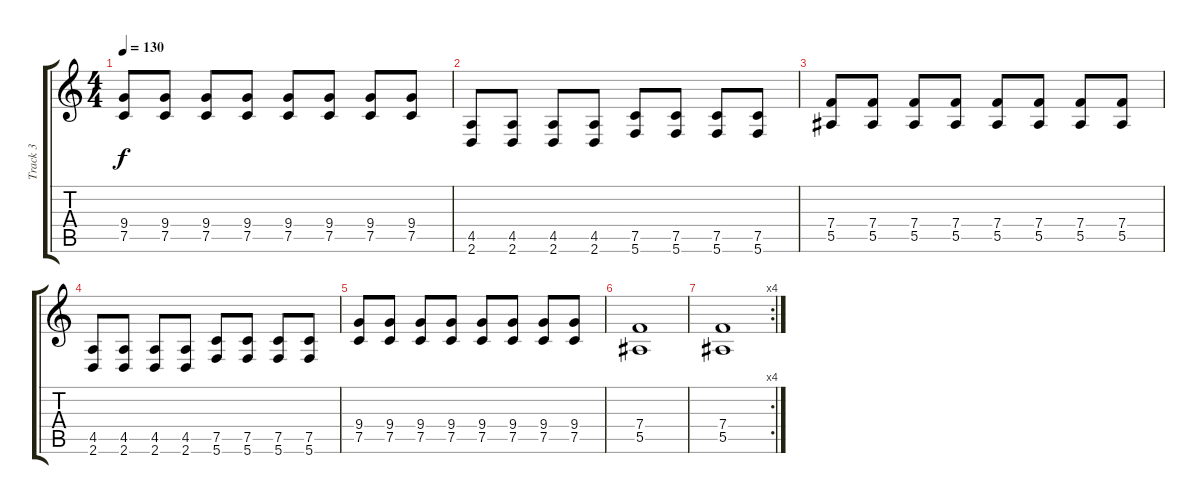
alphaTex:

\track ("Track 3" "Track 3") {instrument distortionguitar}
\staff {score tabs}
\tuning (C4 G3 Eb3 Bb2 F2 C2) {hide}
\ts (4 4)
\tempo 130
\clef g2
\ks c
(9.4 7.5).8{dy f} (9.4 7.5).8 (9.4 7.5).8 (9.4 7.5).8 (9.4 7.5).8 (9.4 7.5).8 (9.4 7.5).8 (9.4 7.5).8 |
(4.5 2.6).8 (4.5 2.6).8 (4.5 2.6).8 (4.5 2.6).8 (7.5 5.6).8 (7.5 5.6).8 (7.5 5.6).8 (7.5 5.6).8 |
(7.4 5.5).8 (7.4 5.5).8 (7.4 5.5).8 (7.4 5.5).8 (7.4 5.5).8 (7.4 5.5).8 (7.4 5.5).8 (7.4 5.5).8 |
(4.5 2.6).8 (4.5 2.6).8 (4.5 2.6).8 (4.5 2.6).8 (7.5 5.6).8 (7.5 5.6).8 (7.5 5.6).8 (7.5 5.6).8 |
(9.4 7.5).8 (9.4 7.5).8 (9.4 7.5).8 (9.4 7.5).8 (9.4 7.5).8 (9.4 7.5).8 (9.4 7.5).8 (9.4 7.5).8 |
(7.4 5.5).1 |
\rc 4
(7.4 5.5).1
